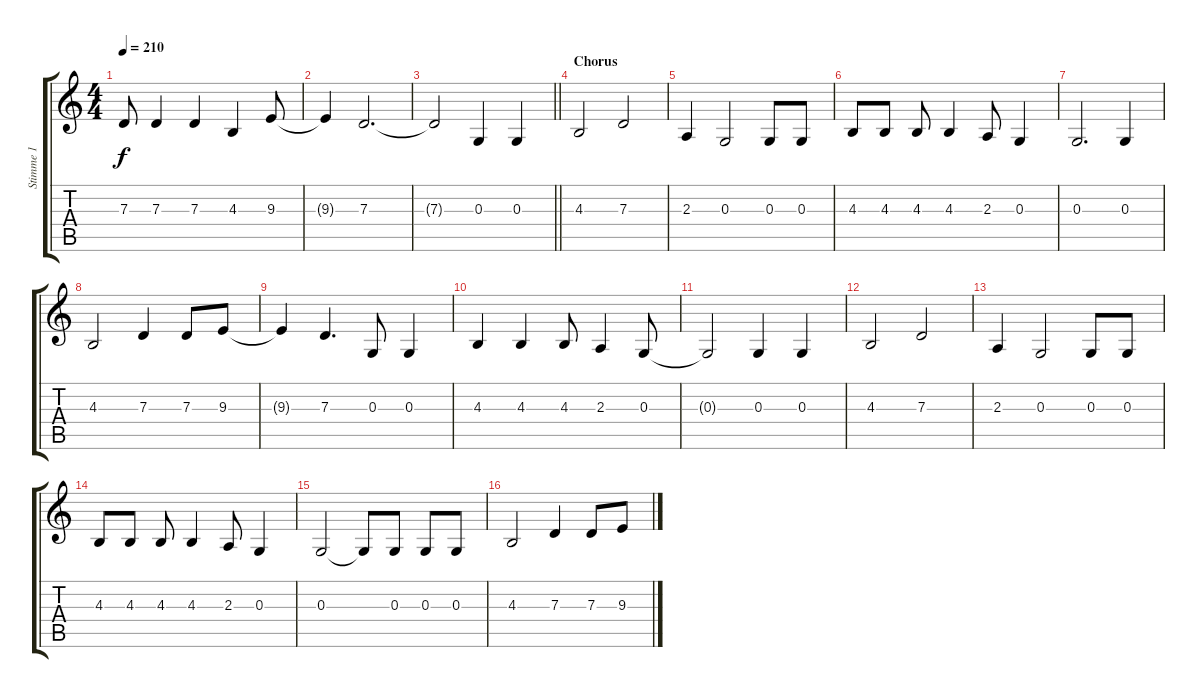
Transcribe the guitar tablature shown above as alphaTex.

\track ("Stimme 1" "Stimme 1") {instrument englishhorn}
\staff {score tabs}
\tuning (E4 B3 G3 D3 A2 E2) {hide}
\ts (4 4)
\tempo 210
\clef g2
\ks c
7.3{t}.8{dy f} 7.3.4 7.3.4 4.3.4 9.3.8 |
9.3{t}.4 7.3.2{d} |
\barLineRight lightlight
7.3{t}.2 0.3.4 0.3.4 |
\section ("" "Chorus")
4.3.2 7.3.2 |
2.3.4 0.3.2 0.3.8 0.3.8 |
4.3.8 4.3.8 4.3.8 4.3.4 2.3.8 0.3.4 |
0.3.2{d} 0.3.4 |
4.3.2 7.3.4 7.3.8 9.3.8 |
9.3{t}.4 7.3.4{d} 0.3.8 0.3.4 |
4.3.4 4.3.4 4.3.8 2.3.4 0.3.8 |
0.3{t}.2 0.3.4 0.3.4 |
4.3.2 7.3.2 |
2.3.4 0.3.2 0.3.8 0.3.8 |
4.3.8 4.3.8 4.3.8 4.3.4 2.3.8 0.3.4 |
0.3.2 0.3{t}.8 0.3.8 0.3.8 0.3.8 |
4.3.2 7.3.4 7.3.8 9.3.8
